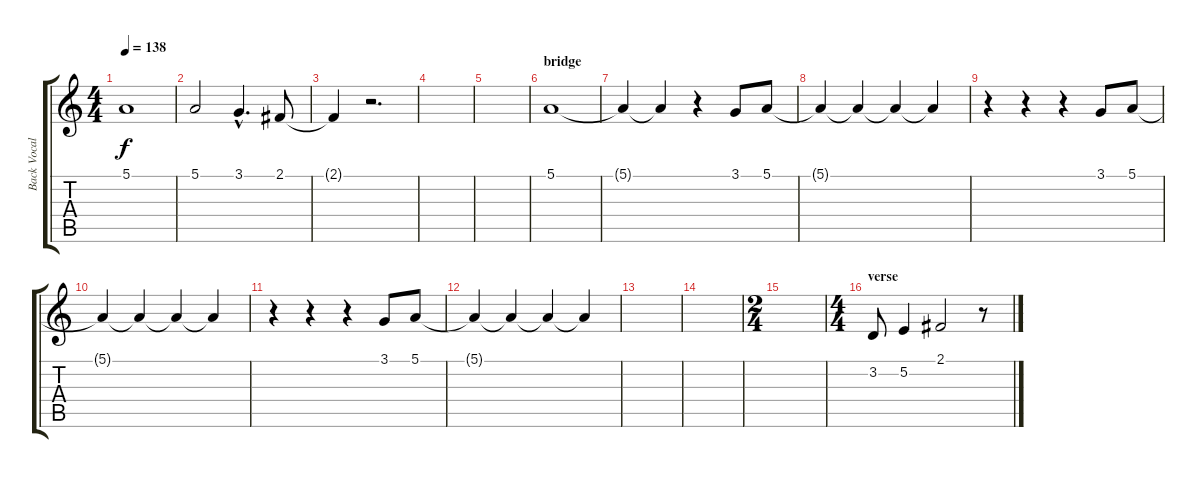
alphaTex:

\track ("Back Vocals" "Back Vocal") {instrument tenorsax}
\staff {score tabs}
\tuning (E4 B3 G3 D3 A2 E2) {hide}
\ts (4 4)
\tempo 138
\clef g2
\ks c
5.1{t}.1{dy f} |
5.1.2 3.1{hac}.4{d} 2.1.8 |
2.1{t}.4 r.2{d} |
|
|
\section ("" "bridge")
5.1.1 |
5.1{t}.4 5.1{t}.4 r.4 3.1.8 5.1.8 |
5.1{t}.4 5.1{t}.4 5.1{t}.4 5.1{t}.4 |
r.4 r.4 r.4 3.1.8 5.1.8 |
5.1{t}.4 5.1{t}.4 5.1{t}.4 5.1{t}.4 |
r.4 r.4 r.4 3.1.8 5.1.8 |
5.1{t}.4 5.1{t}.4 5.1{t}.4 5.1{t}.4 |
|
|
\ts (2 4)
|
\ts (4 4)
\section ("" "verse")
3.2.8 5.2.4 2.1.2 r.8
